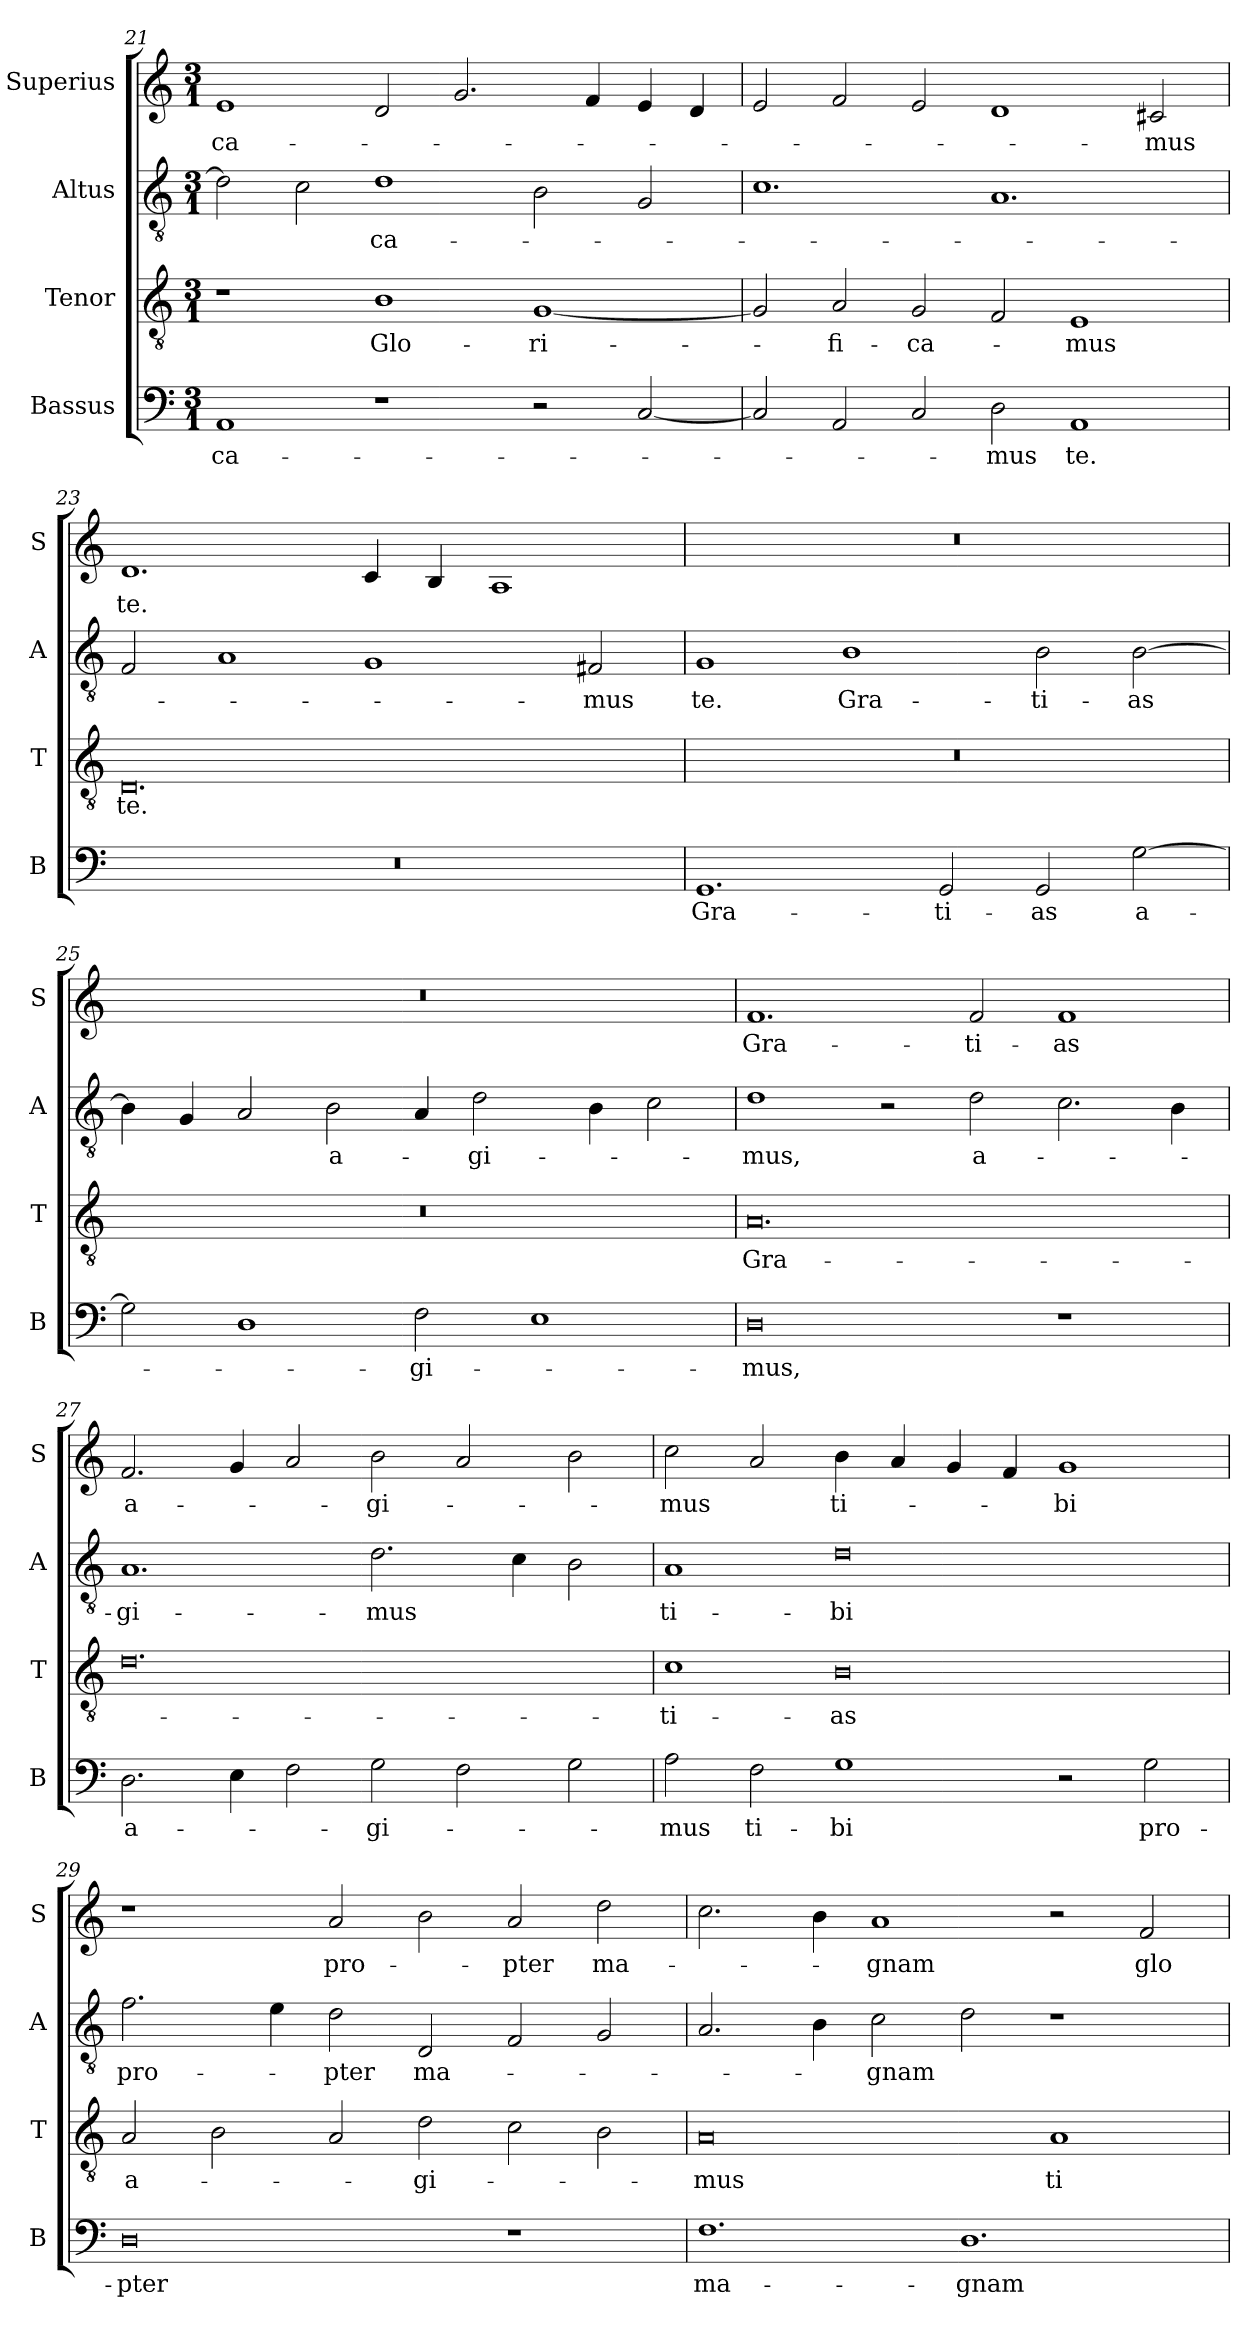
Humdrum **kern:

**kern	**text	**kern	**text	**kern	**text	**kern	**text
*part4	*part4	*part3	*part3	*part2	*part2	*part1	*part1
*staff4	*staff4	*staff3	*staff3	*staff2	*staff2	*staff1	*staff1
*I"Bassus	*	*I"Tenor	*	*I"Altus	*	*I"Superius	*
*I'B	*	*I'T	*	*I'A	*	*I'S	*
*clefF4	*	*clefGv2	*	*clefGv2	*	*clefG2	*
*k[]	*	*k[]	*	*k[]	*	*k[]	*
*M3/1	*	*M3/1	*	*M3/1	*	*M3/1	*
=21	=21	=21	=21	=21	=21	=21	=21
!	!LO:LY:i	!	!	!	!	!	!
1AA	-ca-	1r	.	2d]	.	1e	-ca-
.	.	.	.	2c	.	.	.
!	!	!	!LO:LY:i	!	!	!	!
1r	.	1B	Glo-	1d	-ca-	2d	.
.	.	.	.	.	.	2.g	.
!	!	!	!LO:LY:i	!	!	!	!
2r	.	[1G	-ri-	2B	.	.	.
.	.	.	.	.	.	4f	.
[2C	.	.	.	2G	.	4e	.
.	.	.	.	.	.	4d	.
=22	=22	=22	=22	=22	=22	=22	=22
2C]	.	2G]	.	1.c	.	2e	.
!	!	!	!LO:LY:i	!	!	!	!
2AA	.	2A	-fi-	.	.	2f	.
!	!	!	!LO:LY:i	!	!	!	!
2C	.	2G	-ca-	.	.	2e	.
!	!LO:LY:i	!	!	!	!	!	!
2D	-mus	2F	.	1.A	.	1d	.
!	!LO:LY:i	!	!LO:LY:i	!	!	!	!
1AA	te.	1E	-mus	.	.	.	.
.	.	.	.	.	.	2c#X	-mus
=23	=23	=23	=23	=23	=23	=23	=23
!	!	!	!LO:LY:i	!	!	!	!
0.r	.	0.D	te.	2F	.	1.d	te.
.	.	.	.	1A	.	.	.
.	.	.	.	1G	.	4c	.
.	.	.	.	.	.	4B	.
.	.	.	.	.	.	1A	.
.	.	.	.	2F#X	-mus	.	.
=24	=24	=24	=24	=24	=24	=24	=24
1.GG	Gra-	0.r	.	1G	te.	0.r	.
.	.	.	.	1B	Gra-	.	.
2GG	-ti-	.	.	.	.	.	.
2GG	-as	.	.	2B	-ti-	.	.
[2G	a-	.	.	[2B	-as	.	.
=25	=25	=25	=25	=25	=25	=25	=25
2G]	.	0.r	.	4B]	.	0.r	.
.	.	.	.	4G	.	.	.
1D	.	.	.	2A	.	.	.
.	.	.	.	2B	a-	.	.
2F	-gi-	.	.	4A	.	.	.
.	.	.	.	2d	-gi-	.	.
1E	.	.	.	.	.	.	.
.	.	.	.	4B	.	.	.
.	.	.	.	2c	.	.	.
=26	=26	=26	=26	=26	=26	=26	=26
0D	-mus,	0.A	Gra-	1d	-mus,	1.f	Gra-
.	.	.	.	2r	.	.	.
!	!	!	!	!	!LO:LY:i	!	!
.	.	.	.	2d	a-	2f	-ti-
1r	.	.	.	2.c	.	1f	-as
.	.	.	.	4B	.	.	.
=27	=27	=27	=27	=27	=27	=27	=27
!	!LO:LY:i	!	!	!	!LO:LY:i	!	!
2.D	a-	0.d	.	1.A	-gi-	2.f	a-
4E	.	.	.	.	.	4g	.
2F	.	.	.	.	.	2a	.
!	!LO:LY:i	!	!	!	!LO:LY:i	!	!
2G	-gi-	.	.	2.d	-mus	2b	-gi-
2F	.	.	.	.	.	2a	.
.	.	.	.	4c	.	.	.
2G	.	.	.	2B	.	2b	.
=28	=28	=28	=28	=28	=28	=28	=28
!	!LO:LY:i	!	!	!	!	!	!
2A	-mus	1c	-ti-	1A	ti-	2cc	-mus
2F	ti-	.	.	.	.	2a	.
1G	-bi	0B	-as	0d	-bi	4b	ti-
.	.	.	.	.	.	4a	.
.	.	.	.	.	.	4g	.
.	.	.	.	.	.	4f	.
2r	.	.	.	.	.	1g	-bi
2G	pro-	.	.	.	.	.	.
=29	=29	=29	=29	=29	=29	=29	=29
0D	-pter	2A	a-	2.f	pro-	1r	.
.	.	2B	.	.	.	.	.
.	.	.	.	4e	.	.	.
.	.	2A	.	2d	-pter	2a	pro-
!	!	!	!	!	!LO:LY:i	!	!
.	.	2d	-gi-	2D	ma-	2b	.
1r	.	2c	.	2F	.	2a	-pter
.	.	2B	.	2G	.	2dd	ma-
=30	=30	=30	=30	=30	=30	=30	=30
1.F	ma-	0A	-mus	2.A	.	2.cc	.
.	.	.	.	4B	.	4b	.
!	!	!	!	!	!LO:LY:i	!	!
.	.	.	.	2c	-gnam	1a	-gnam
1.D	-gnam	.	.	2d	.	.	.
.	.	1A	ti-	1r	.	2r	.
.	.	.	.	.	.	2f	glo-
=	=	=	=	=	=	=	=
*-	*-	*-	*-	*-	*-	*-	*-
